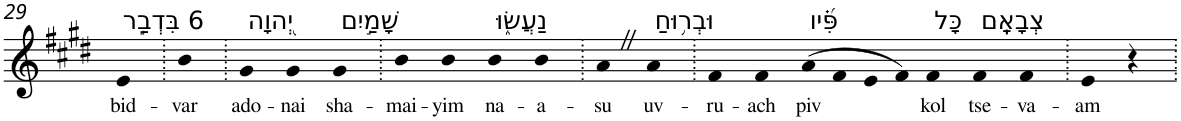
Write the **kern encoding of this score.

**kern	**text
*part1	*part1
*staff1	*staff1
*I"Piano	*
*I'Pno	*
!!LO:PB:g=z
*clefG2	*
*k[f#c#g#d#]	*
*E:	*
=29	=29
!LO:TX:a:t=6 בִּדְבַ֣ר	!
!	!LO:LY:b
4e	bid-
=30.	=30.
!	!LO:LY:b
4b	-var
=31.	=31.
!LO:TX:a:t=יְ֭הוָה	!
!	!LO:LY:b
4g#	ado-
!	!LO:LY:b
4g#	-nai
!LO:TX:a:t=שָׁמַ֣יִם	!
!	!LO:LY:b
4g#	sha-
=32.	=32.
!	!LO:LY:b
4b	-mai-
!	!LO:LY:b
4b	-yim
!LO:TX:a:t=נַעֲשׂ֑וּ	!
!	!LO:LY:b
4b	na-
!	!LO:LY:b
4b	-a-
=33.	=33.
!	!LO:LY:b
4aZ	-su
!LO:TX:a:t=וּבְר֥וּחַ	!
!	!LO:LY:b
4a	uv-
=34.	=34.
!	!LO:LY:b
4f#	-ru-
!	!LO:LY:b
4f#	-ach
!LO:TX:a:t=פִּ֝֗יו	!
!	!LO:LY:b
(>8a	piv
8f#	.
8e	.
8f#)	.
!LO:TX:a:t=כָּל	!
!	!LO:LY:b
4f#	kol
!LO:TX:a:t=צְבָאָֽם	!
!	!LO:LY:b
4f#	tse-
!	!LO:LY:b
4f#	-va-
=35.	=35.
!	!LO:LY:b
4e	-am
4r	.
=.	=.
*-	*-
